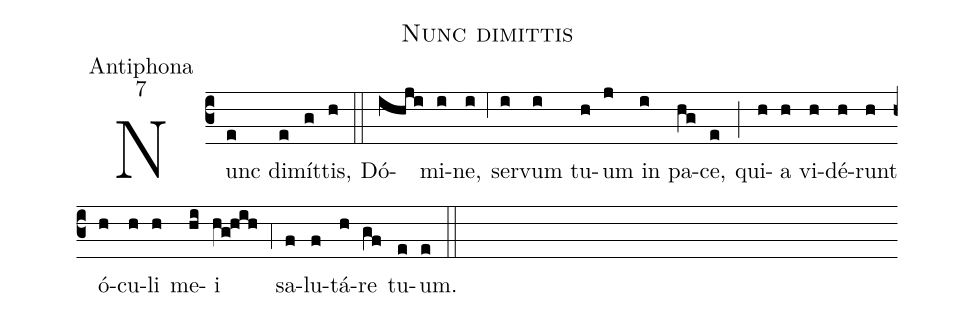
name:Nunc dimittis;
office-part:Antiphona;
mode:7;
%%
(c3) Nunc(e) di(e)mít(g)tis,(h) (::) Dó(ihji)mi(i)ne,(i) (;6) ser(i)vum(i) tu(h)um(j) in(i) pa(hg)ce,(e) (;) qui(h)a(h) vi(h)dé(h)runt(h) ó(h)cu(h)li(h) me(hi)i(hg!hih) (;4) sa(f)lu(f)tá(h)re(gf) tu(e)um.(e) (::)
